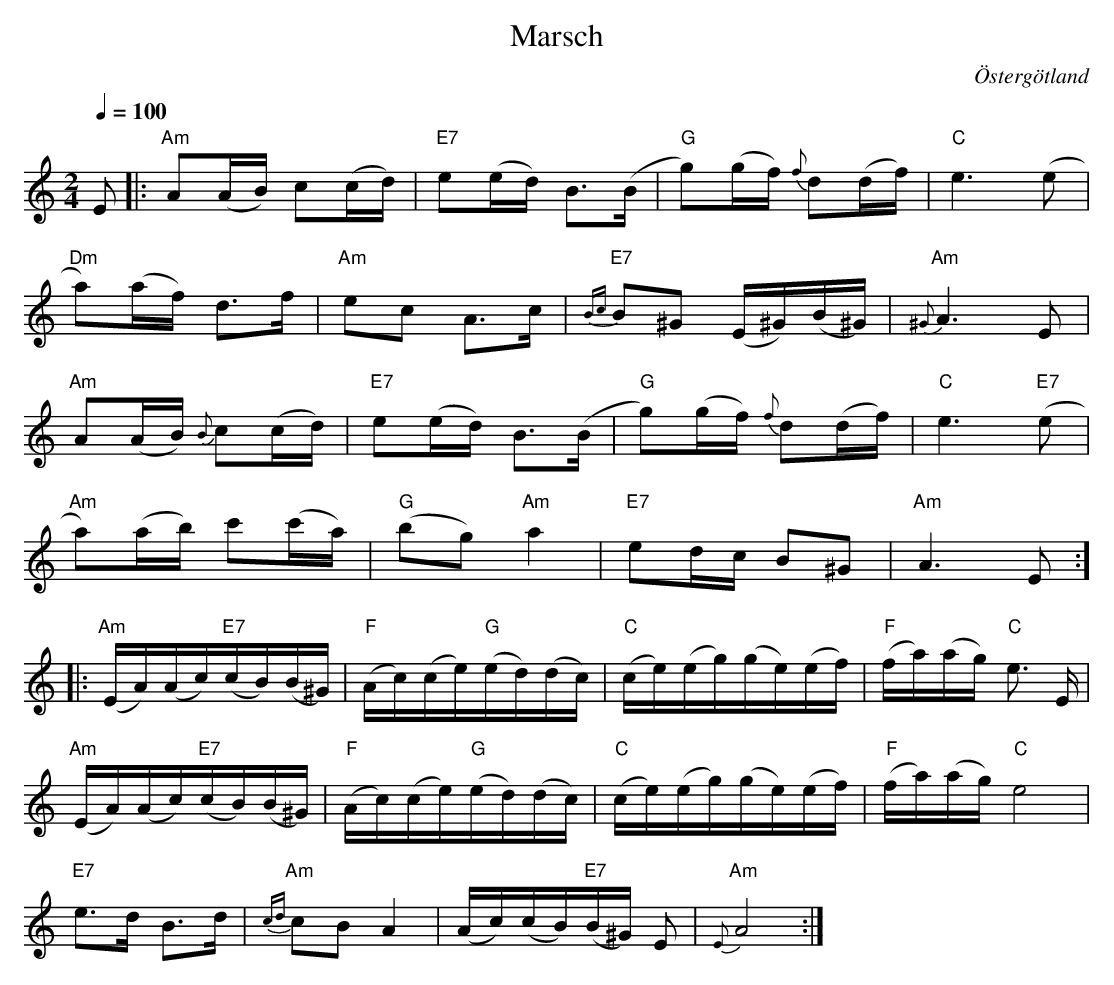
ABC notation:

X:1
T:Marsch
O:Östergötland
Q:1/4=100
M: 2/4
L: 1/16
K: Am
E2 |: "Am"A2(AB) c2(cd) | "E7"e2(ed) B3(B |"G" g2)(gf){f} d2(df) |"C" e6 (e2 |
"Dm"a2)(af) d3f | "Am"e2c2 A3c |"E7"{Bc} B2^G2 (E^G)(B^G)|"Am"{^G} A6 E2 |
"Am"A2(AB){B} c2(cd) | "E7"e2(ed) B3(B |"G" g2)(gf){f} d2(df) |"C" e6"E7" (e2 |
"Am"a2)(ab) c'2(c'a) |"G" (b2g2)"Am" a4 |"E7" e2dc B2^G2|"Am" A6 E2:]
|:"Am"(EA)(Ac)"E7"(cB)(B^G)|"F"(Ac)(ce)"G"(ed)(dc)|"C"(ce)(eg)(ge)(ef)|"F"(fa)(ag)"C" e3 E|
"Am"(EA)(Ac)"E7"(cB)(B^G)|"F"(Ac)(ce)"G"(ed)(dc)|"C"(ce)(eg)(ge)(ef)|"F"(fa)(ag)"C"e8|
"E7"e3d B3d |"Am"{cd} c2B2A4 | (Ac)(cB)"E7"(B^G) E2|"Am"{E} A8 :|
